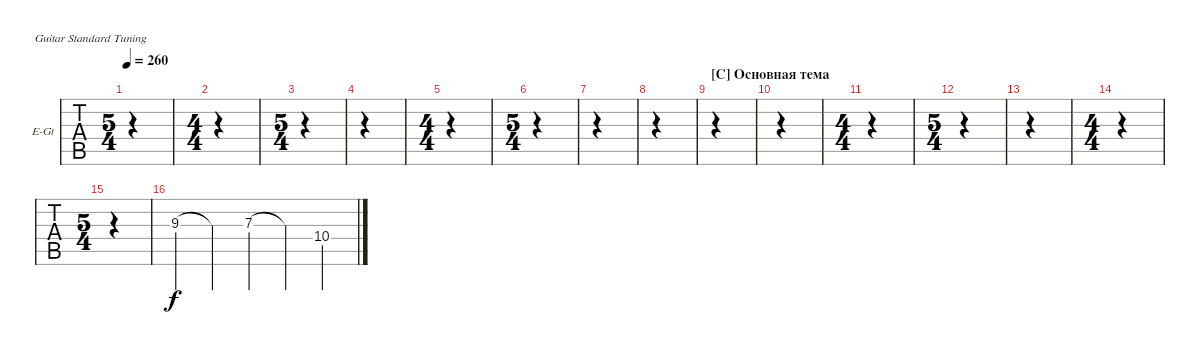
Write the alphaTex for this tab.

\defaultSystemsLayout 4
\bracketExtendMode groupsimilarinstruments
\firstSystemTrackNameOrientation horizontal
\otherSystemsTrackNameOrientation horizontal
\track ("Solo Guitar" "E-Gt") {instrument electricguitarclean}
\staff {tabs}
\tuning (E4 B3 G3 D3 A2 E2)
\displaytranspose 0
\ts (5 4)
\tempo 260
\clef g2
\scale
0.209459
\ks c
|
\ts (4 4)
\scale
0.39527 |
\ts (5 4)
\scale
0.39527 |
\scale
0.209459 |
\ts (4 4)
\scale
0.39527 |
\ts (5 4)
\scale
0.485477 |
\scale
0.257261 |
\scale
0.257261 |
\section ("C" "Основная тема")
\scale
0.257261 |
\scale
0.257261 |
\ts (4 4)
\scale
0.485477 |
\ts (5 4)
\scale
0.39527 |
\scale
0.209459 |
\ts (4 4)
\scale
0.39527 |
\ts (5 4)
\scale
0.39527 |
\scale
0.209459 9.3.4 9.3{t}.4 7.3.4 7.3{t}.4 10.4.4
